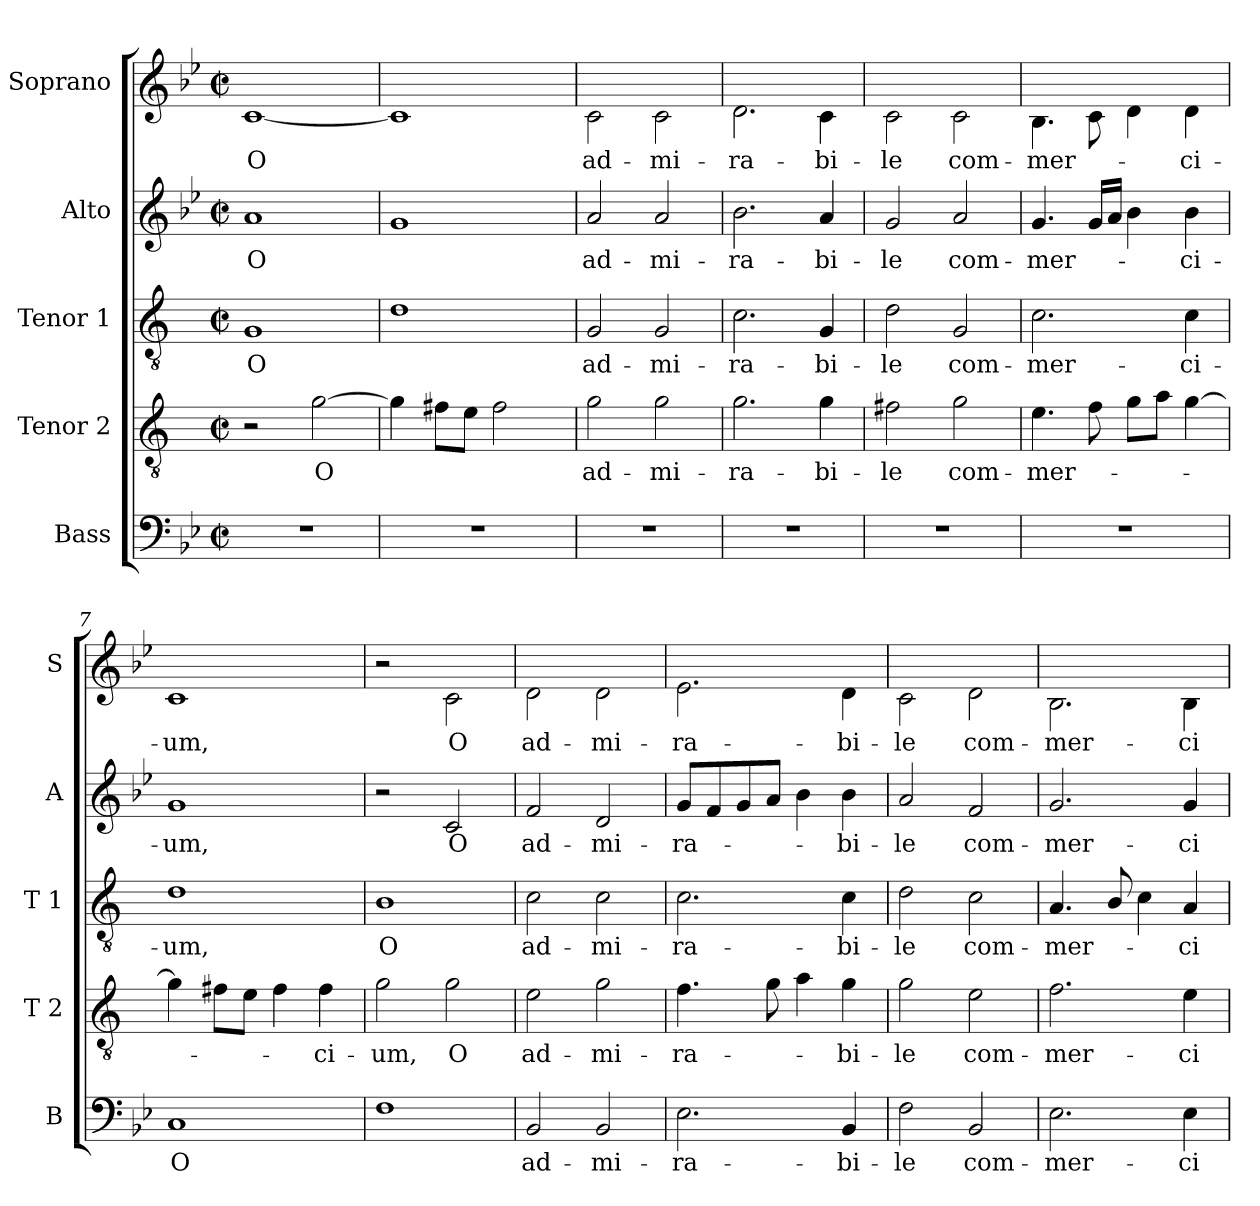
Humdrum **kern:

**kern	**text	**kern	**text	**kern	**text	**kern	**text	**kern	**text
*part5	*part5	*part4	*part4	*part3	*part3	*part2	*part2	*part1	*part1
*staff5	*staff5	*staff4	*staff4	*staff3	*staff3	*staff2	*staff2	*staff1	*staff1
*I"Bass	*	*I"Tenor 2	*	*I"Tenor 1	*	*I"Alto	*	*I"Soprano	*
*I'B	*	*I'T 2	*	*I'T 1	*	*I'A	*	*I'S	*
*clefF4	*	*clefGv2	*	*clefGv2	*	*clefG2	*	*clefG2	*
*	*	*ITrd1c2	*	*ITrd1c2	*	*	*	*ITrd-7c-12	*
*k[b-e-]	*	*k[b-e-]	*	*k[b-e-]	*	*k[b-e-]	*	*k[b-e-]	*
*B-:	*	*B-:	*	*B-:	*	*B-:	*	*B-:	*
*M2/2	*	*M2/2	*	*M2/2	*	*M2/2	*	*M2/2	*
*met(c|)	*	*met(c|)	*	*met(c|)	*	*met(c|)	*	*met(c|)	*
=1	=1	=1	=1	=1	=1	=1	=1	=1	=1
1r	.	2r	.	1F	O	1a	O	[1cc	O
.	.	[2f\	O	.	.	.	.	.	.
=2	=2	=2	=2	=2	=2	=2	=2	=2	=2
1r	.	4f\]	.	1c	.	1g	.	1cc]	.
.	.	8en\L	.	.	.	.	.	.	.
.	.	8d\J	.	.	.	.	.	.	.
.	.	2e\	.	.	.	.	.	.	.
=3	=3	=3	=3	=3	=3	=3	=3	=3	=3
1r	.	2f\	ad-	2F/	ad-	2a/	ad-	2cc\	ad-
.	.	2f\	-mi-	2F/	-mi-	2a/	-mi-	2cc\	-mi-
=4	=4	=4	=4	=4	=4	=4	=4	=4	=4
1r	.	2.f\	-ra-	2.B-\	-ra-	2.b-\	-ra-	2.dd\	-ra-
.	.	4f\	-bi-	4F/	-bi-	4a/	-bi-	4cc\	-bi-
=5	=5	=5	=5	=5	=5	=5	=5	=5	=5
1r	.	2en\	-le	2c\	-le	2g/	-le	2cc\	-le
.	.	2f\	com-	2F/	com-	2a/	com-	2cc\	com-
=6	=6	=6	=6	=6	=6	=6	=6	=6	=6
1r	.	4.d\	-mer-	2.B-\	-mer-	4.g/	-mer-	4.b-\	-mer-
.	.	8e-\	.	.	.	16g/LL	.	8cc\	.
.	.	.	.	.	.	16a/JJ	.	.	.
.	.	8f\L	.	.	.	4b-\	.	4dd\	.
.	.	8g\J	.	.	.	.	.	.	.
.	.	[4f\	.	4B-\	-ci-	4b-\	-ci-	4dd\	-ci-
!!LO:LB:g=z
=7	=7	=7	=7	=7	=7	=7	=7	=7	=7
1C	O	4f\]	.	1c	-um,	1g	-um,	1cc	-um,
.	.	8en\L	.	.	.	.	.	.	.
.	.	8d\J	.	.	.	.	.	.	.
.	.	4e\	.	.	.	.	.	.	.
.	.	4e\	-ci-	.	.	.	.	.	.
=8	=8	=8	=8	=8	=8	=8	=8	=8	=8
1F	.	2f\	-um,	1A	O	2r	.	2r	.
.	.	2f\	O	.	.	2c/	O	2cc\	O
=9	=9	=9	=9	=9	=9	=9	=9	=9	=9
2BB-/	ad-	2d\	ad-	2B-\	ad-	2f/	ad-	2dd\	ad-
2BB-/	-mi-	2f\	-mi-	2B-\	-mi-	2d/	-mi-	2dd\	-mi-
=10	=10	=10	=10	=10	=10	=10	=10	=10	=10
2.E-\	-ra-	4.e-\	-ra-	2.B-\	-ra-	8g/L	-ra-	2.ee-\	-ra-
.	.	.	.	.	.	8f/	.	.	.
.	.	.	.	.	.	8g/	.	.	.
.	.	8f\	.	.	.	8a/J	.	.	.
.	.	4g\	.	.	.	4b-\	.	.	.
4BB-/	-bi-	4f\	-bi-	4B-\	-bi-	4b-\	-bi-	4dd\	-bi-
=11	=11	=11	=11	=11	=11	=11	=11	=11	=11
2F\	-le	2f\	-le	2c\	-le	2a/	-le	2cc\	-le
2BB-/	com-	2d\	com-	2B-\	com-	2f/	com-	2dd\	com-
=12	=12	=12	=12	=12	=12	=12	=12	=12	=12
2.E-\	-mer-	2.e-\	-mer-	4.G/	-mer-	2.g/	-mer-	2.b-\	-mer-
.	.	.	.	8A/	.	.	.	.	.
.	.	.	.	4B-\	.	.	.	.	.
4E-\	-ci-	4d\	-ci-	4G/	-ci-	4g/	-ci-	4b-\	-ci-
=	=	=	=	=	=	=	=	=	=
*-	*-	*-	*-	*-	*-	*-	*-	*-	*-
